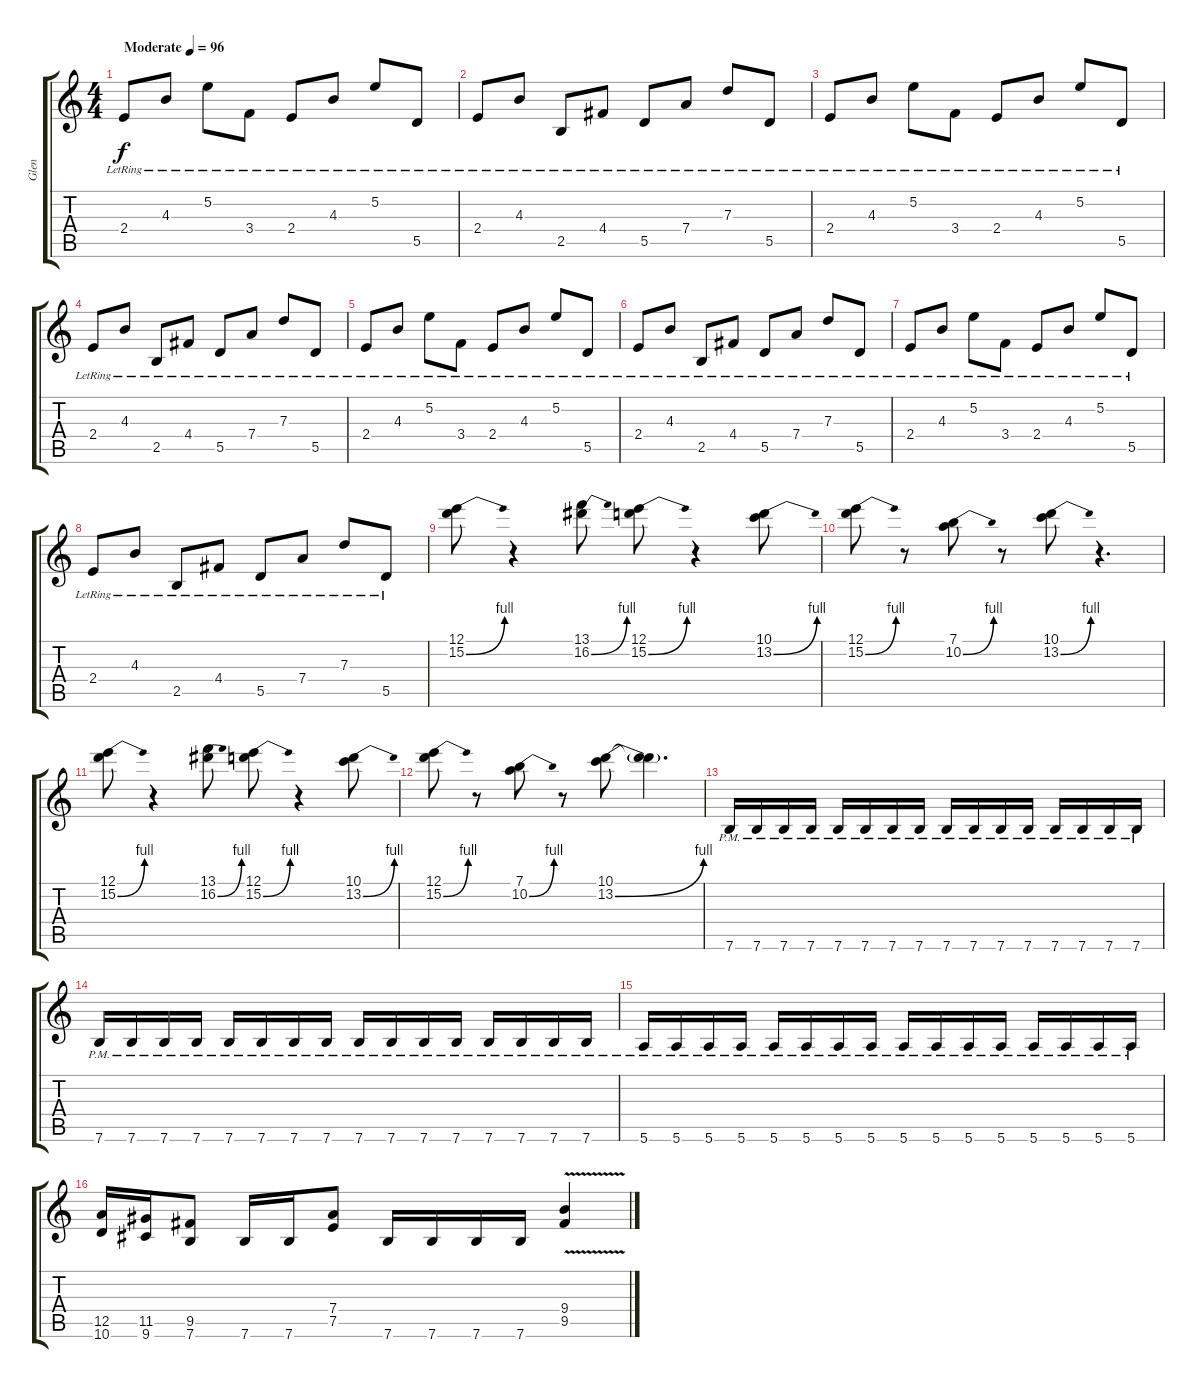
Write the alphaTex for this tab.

\track ("Glen" "Glen") {instrument distortionguitar}
\staff {score tabs}
\tuning (E4 B3 G3 D3 A2 E2) {hide}
\ts (4 4)
\tempo (96 "Moderate")
\clef g2
\ks c
2.4{lr}.8{dy f volume 0 instrument acousticguitarsteel} 4.3{lr}.8{volume 13} 5.2{lr}.8 3.4{lr}.8 2.4{lr}.8 4.3{lr}.8 5.2{lr}.8 5.5{lr}.8 |
2.4{lr}.8 4.3{lr}.8 2.5{lr}.8 4.4{lr}.8 5.5{lr}.8 7.4{lr}.8 7.3{lr}.8 5.5{lr}.8 |
2.4{lr}.8{volume 13 instrument acousticguitarsteel} 4.3{lr}.8 5.2{lr}.8 3.4{lr}.8 2.4{lr}.8 4.3{lr}.8 5.2{lr}.8 5.5{lr}.8 |
2.4{lr}.8 4.3{lr}.8 2.5{lr}.8 4.4{lr}.8 5.5{lr}.8 7.4{lr}.8 7.3{lr}.8 5.5{lr}.8 |
2.4{lr}.8{volume 13 instrument acousticguitarsteel} 4.3{lr}.8 5.2{lr}.8 3.4{lr}.8 2.4{lr}.8 4.3{lr}.8 5.2{lr}.8 5.5{lr}.8 |
2.4{lr}.8 4.3{lr}.8 2.5{lr}.8 4.4{lr}.8 5.5{lr}.8 7.4{lr}.8 7.3{lr}.8 5.5{lr}.8 |
2.4{lr}.8{volume 13 instrument acousticguitarsteel} 4.3{lr}.8 5.2{lr}.8 3.4{lr}.8 2.4{lr}.8 4.3{lr}.8 5.2{lr}.8 5.5{lr}.8 |
2.4{lr}.8 4.3{lr}.8 2.5{lr}.8 4.4{lr}.8 5.5{lr}.8 7.4{lr}.8 7.3{lr}.8 5.5{lr}.8 |
(12.1 15.2{be (bend 0 0 60 4)}).8{instrument distortionguitar} r.4 (13.1 16.2{be (bend 0 0 60 4)}).8 (12.1 15.2{be (bend 0 0 60 4)}).8 r.4 (10.1 13.2{be (bend 0 0 60 4)}).8 |
(12.1 15.2{be (bend 0 0 60 4)}).8 r.8 (7.1 10.2{be (bend 0 0 60 4)}).8 r.8 (10.1 13.2{be (bend 0 0 60 4)}).8 r.4{d} |
(12.1 15.2{be (bend 0 0 60 4)}).8 r.4 (13.1 16.2{be (bend 0 0 60 4)}).8 (12.1 15.2{be (bend 0 0 60 4)}).8 r.4 (10.1 13.2{be (bend 0 0 60 4)}).8 |
(12.1 15.2{be (bend 0 0 60 4)}).8 r.8 (7.1 10.2{be (bend 0 0 60 4)}).8 r.8 (10.1 13.2{be (bend 0 0 60 4)}).8 (10.1{t} 13.2{t}).4{d} |
7.6{pm}.16 7.6{pm}.16 7.6{pm}.16 7.6{pm}.16 7.6{pm}.16 7.6{pm}.16 7.6{pm}.16 7.6{pm}.16 7.6{pm}.16 7.6{pm}.16 7.6{pm}.16 7.6{pm}.16 7.6{pm}.16 7.6{pm}.16 7.6{pm}.16 7.6{pm}.16 |
7.6{pm}.16 7.6{pm}.16 7.6{pm}.16 7.6{pm}.16 7.6{pm}.16 7.6{pm}.16 7.6{pm}.16 7.6{pm}.16 7.6{pm}.16 7.6{pm}.16 7.6{pm}.16 7.6{pm}.16 7.6{pm}.16 7.6{pm}.16 7.6{pm}.16 7.6{pm}.16 |
5.6{pm}.16 5.6{pm}.16 5.6{pm}.16 5.6{pm}.16 5.6{pm}.16 5.6{pm}.16 5.6{pm}.16 5.6{pm}.16 5.6{pm}.16 5.6{pm}.16 5.6{pm}.16 5.6{pm}.16 5.6{pm}.16 5.6{pm}.16 5.6{pm}.16 5.6{pm}.16 |
(12.5 10.6).16 (11.5 9.6).16 (9.5 7.6).8 7.6.16 7.6.16 (7.4 7.5).8 7.6.16 7.6.16 7.6.16 7.6.16 (9.4{v} 9.5{v}).4
